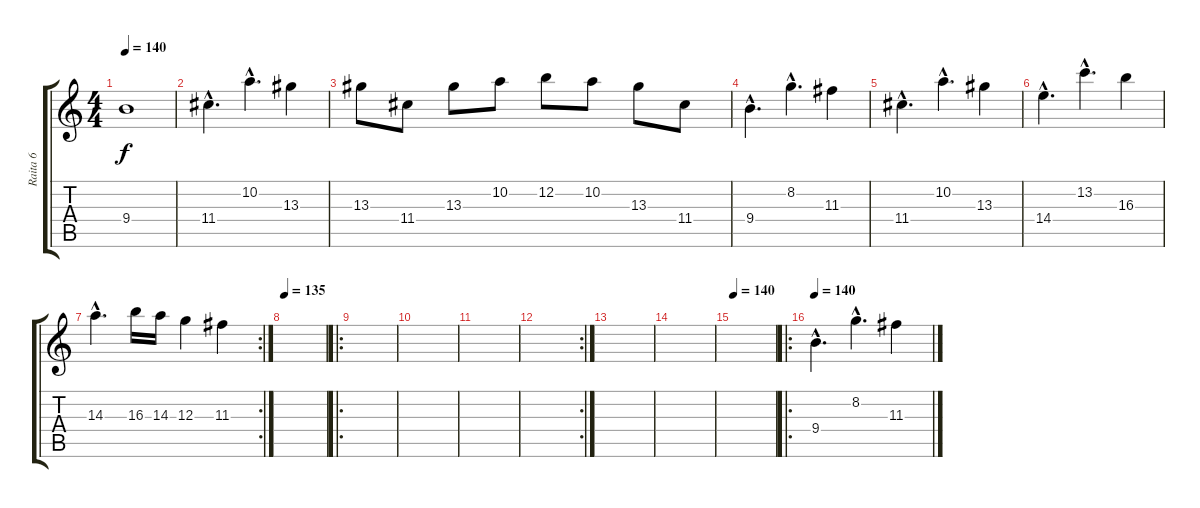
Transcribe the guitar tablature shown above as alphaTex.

\track ("Raita 6" "Raita 6") {instrument distortionguitar}
\staff {score tabs}
\tuning (E4 B3 G3 D3 A2 E2) {hide}
\ts (4 4)
\tempo 140
\clef g2
\ks c
9.4.1{dy f} |
11.4{hac}.4{d} 10.2{hac}.4{d} 13.3.4 |
13.3.8 11.4.8 13.3.8 10.2.8 12.2.8 10.2.8 13.3.8 11.4.8 |
9.4{hac}.4{d} 8.2{hac}.4{d} 11.3.4 |
11.4{hac}.4{d} 10.2{hac}.4{d} 13.3.4 |
14.4{hac}.4{d} 13.2{hac}.4{d} 16.3.4 |
\rc 2
14.3{hac}.4{d} 16.3.16 14.3.16 12.3.4 11.3.4 |
\tempo 135
|
\ro
|
|
|
\rc 2
|
|
|
\tempo 140
|
\ro
\tempo 140
9.4{hac}.4{d} 8.2{hac}.4{d} 11.3.4
